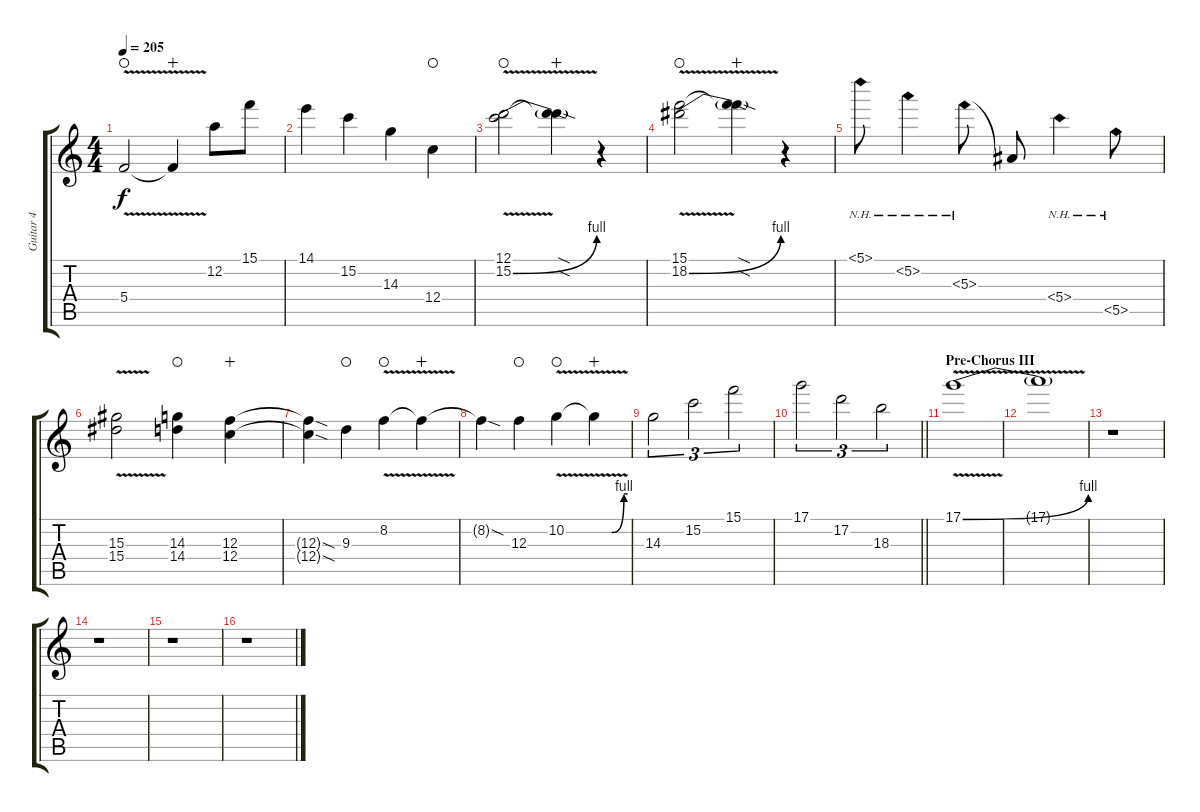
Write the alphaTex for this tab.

\track ("Guitar 4" "Guitar 4") {instrument distortionguitar}
\staff {score tabs}
\tuning (D4 A3 F3 C3 G2 D2) {hide}
\ts (4 4)
\tempo 205
\clef g2
\ks c
5.4{v}.2{dy f waho} 5.4{t}.4{wahc} 12.2.8 15.1.8 |
14.1.4 15.2.4 14.3.4 12.4.4{waho} |
(12.1 15.2{be (bend 0 0 60 4) v}).2{waho} (12.1{sod t} 15.2{sod t}).4{wahc} r.4 |
(15.1 18.2{be (bend 0 0 60 4) v}).2{waho} (15.1{sod t} 18.2{sod t}).4{wahc} r.4 |
5.1{nh}.8 5.2{nh}.4 5.3{nh}.8 5.3{t}.8 5.4{nh}.4 5.5{nh}.8 |
(15.3{v} 15.4{v}).2 (14.3 14.4).4{waho} (12.3 12.4).4{wahc} |
(12.3{sod t} 12.4{sod t}).4 9.3.4{waho} 8.2{v}.4{waho} 8.2{t}.4{wahc} |
8.2{sod t}.4 12.3.4{waho} 10.2{v}.4{waho} 10.2{be (custom 0 0 30 0 53 4 56 4 60 4) t}.4{wahc} |
14.3.2{tu (3 2)} 15.2.2{tu (3 2)} 15.1.2{tu (3 2)} |
\barLineRight lightlight
17.1.2{tu (3 2)} 17.2.2{tu (3 2)} 18.3.2{tu (3 2)} |
\section ("" "Pre-Chorus III")
17.1{be (bend 0 0 60 4) v}.1 |
17.1{t}.1 |
r.1 |
r.1 |
r.1 |
r.1
